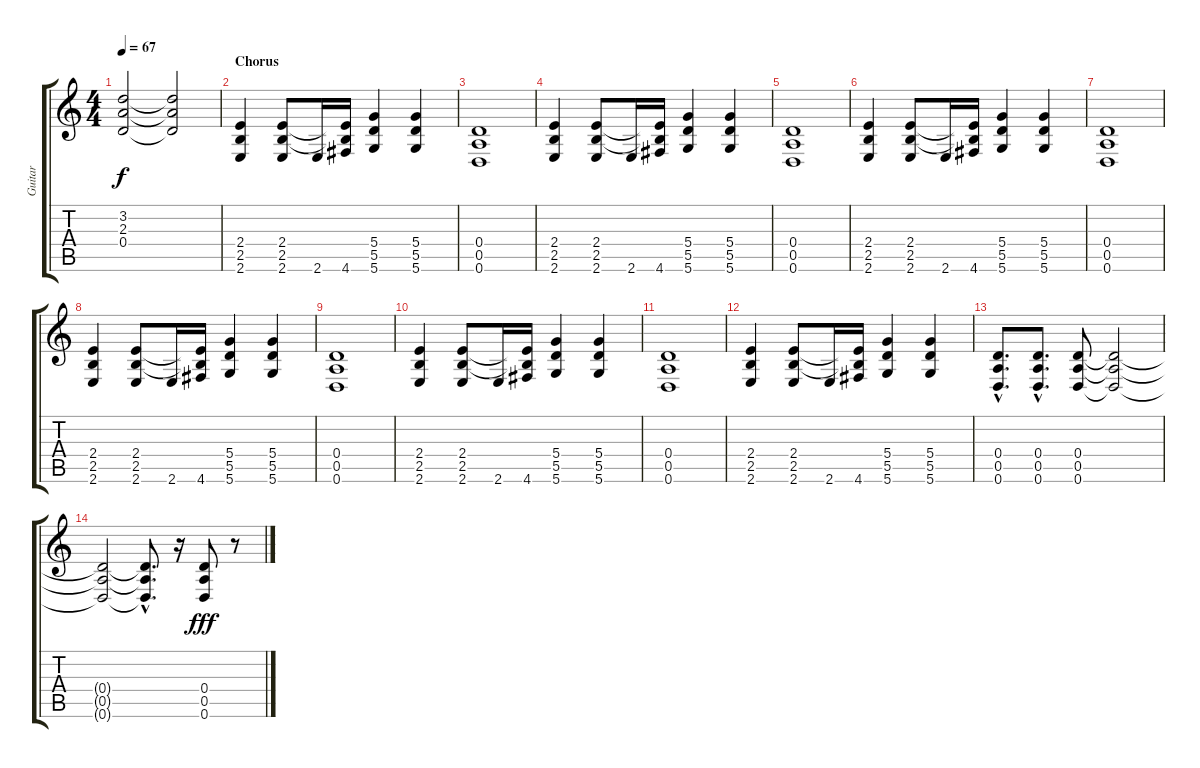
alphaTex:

\track ("Guitar" "Guitar") {instrument distortionguitar}
\staff {score tabs}
\tuning (E4 B3 G3 D3 A2 D2) {hide}
\ts (4 4)
\tempo 67
\clef g2
\ks c
(3.2 2.3 0.4).2{dy f} (3.2{t} 2.3{t} 0.4{t}).2 |
\section ("" "Chorus")
(2.4 2.5 2.6).4 (2.4 2.5 2.6).8 2.6.16 (2.4{t} 2.5{t} 4.6).16 (5.4 5.5 5.6).4 (5.4 5.5 5.6).4 |
(0.4 0.5 0.6).1 |
(2.4 2.5 2.6).4 (2.4 2.5 2.6).8 2.6.16 (2.4{t} 2.5{t} 4.6).16 (5.4 5.5 5.6).4 (5.4 5.5 5.6).4 |
(0.4 0.5 0.6).1 |
(2.4 2.5 2.6).4 (2.4 2.5 2.6).8 2.6.16 (2.4{t} 2.5{t} 4.6).16 (5.4 5.5 5.6).4 (5.4 5.5 5.6).4 |
(0.4 0.5 0.6).1 |
(2.4 2.5 2.6).4 (2.4 2.5 2.6).8 2.6.16 (2.4{t} 2.5{t} 4.6).16 (5.4 5.5 5.6).4 (5.4 5.5 5.6).4 |
(0.4 0.5 0.6).1 |
(2.4 2.5 2.6).4 (2.4 2.5 2.6).8 2.6.16 (2.4{t} 2.5{t} 4.6).16 (5.4 5.5 5.6).4 (5.4 5.5 5.6).4 |
(0.4 0.5 0.6).1 |
(2.4 2.5 2.6).4 (2.4 2.5 2.6).8 2.6.16 (2.4{t} 2.5{t} 4.6).16 (5.4 5.5 5.6).4 (5.4 5.5 5.6).4 |
(0.4{hac} 0.5{hac} 0.6{hac}).8{d} (0.4{hac} 0.5{hac} 0.6{hac}).8{d} (0.4 0.5 0.6).8 (0.4{t} 0.5{t} 0.6{t}).2 |
(0.4{t} 0.5{t} 0.6{t}).2 (0.4{hac t} 0.5{hac t} 0.6{hac t}).8{d} r.16 (0.4 0.5 0.6).8{dy fff} r.8
